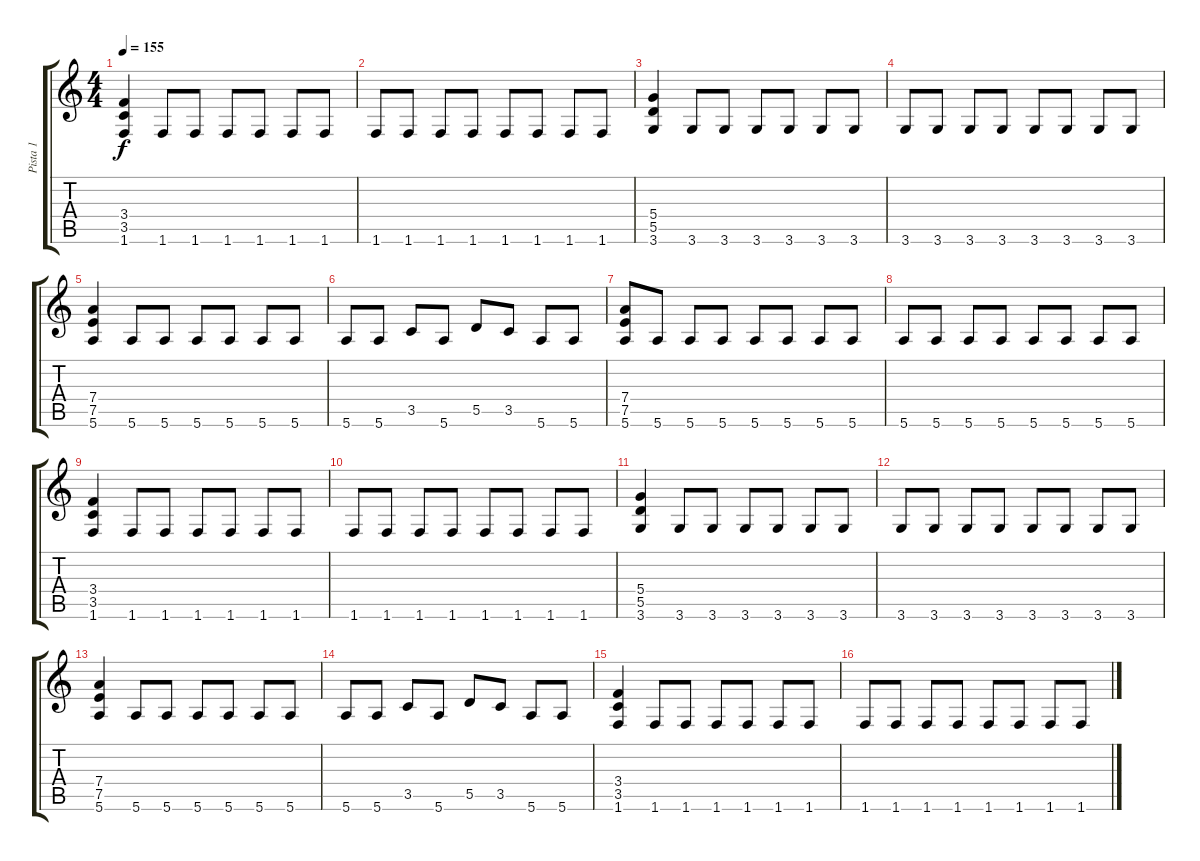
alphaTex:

\track ("Pista 1" "Pista 1") {instrument distortionguitar}
\staff {score tabs}
\tuning (E4 B3 G3 D3 A2 E2) {hide}
\ts (4 4)
\tempo 155
\clef g2
\ks c
(3.4 3.5 1.6).4{dy f} 1.6.8 1.6.8 1.6.8 1.6.8 1.6.8 1.6.8 |
1.6.8 1.6.8 1.6.8 1.6.8 1.6.8 1.6.8 1.6.8 1.6.8 |
(5.4 5.5 3.6).4 3.6.8 3.6.8 3.6.8 3.6.8 3.6.8 3.6.8 |
3.6.8 3.6.8 3.6.8 3.6.8 3.6.8 3.6.8 3.6.8 3.6.8 |
(7.4 7.5 5.6).4 5.6.8 5.6.8 5.6.8 5.6.8 5.6.8 5.6.8 |
5.6.8 5.6.8 3.5.8 5.6.8 5.5.8 3.5.8 5.6.8 5.6.8 |
(7.4 7.5 5.6).8 5.6.8 5.6.8 5.6.8 5.6.8 5.6.8 5.6.8 5.6.8 |
5.6.8 5.6.8 5.6.8 5.6.8 5.6.8 5.6.8 5.6.8 5.6.8 |
(3.4 3.5 1.6).4 1.6.8 1.6.8 1.6.8 1.6.8 1.6.8 1.6.8 |
1.6.8 1.6.8 1.6.8 1.6.8 1.6.8 1.6.8 1.6.8 1.6.8 |
(5.4 5.5 3.6).4 3.6.8 3.6.8 3.6.8 3.6.8 3.6.8 3.6.8 |
3.6.8 3.6.8 3.6.8 3.6.8 3.6.8 3.6.8 3.6.8 3.6.8 |
(7.4 7.5 5.6).4 5.6.8 5.6.8 5.6.8 5.6.8 5.6.8 5.6.8 |
5.6.8 5.6.8 3.5.8 5.6.8 5.5.8 3.5.8 5.6.8 5.6.8 |
(3.4 3.5 1.6).4 1.6.8 1.6.8 1.6.8 1.6.8 1.6.8 1.6.8 |
1.6.8 1.6.8 1.6.8 1.6.8 1.6.8 1.6.8 1.6.8 1.6.8
